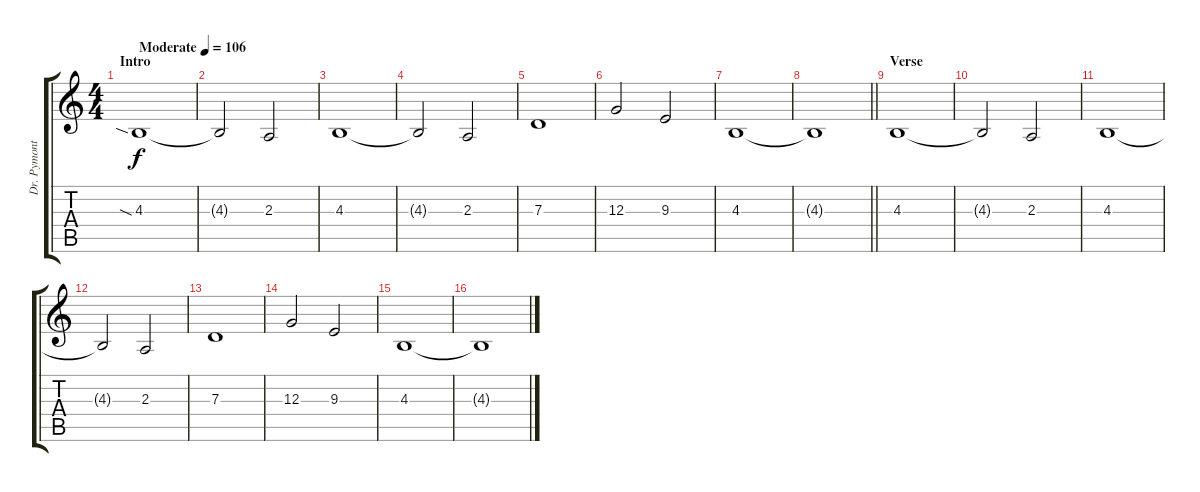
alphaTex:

\track ("Dr. Pymonte" "Dr. Pymont") {instrument stringensemble1}
\staff {score tabs}
\tuning (E4 B3 G3 D3 A2 E2) {hide}
\ts (4 4)
\section ("" "Intro")
\tempo (106 "Moderate")
\clef g2
\ks c
4.3{sia}.1{dy f instrument stringensemble1} |
4.3{t}.2 2.3.2 |
4.3.1 |
4.3{t}.2 2.3.2 |
7.3.1 |
12.3.2 9.3.2 |
4.3.1 |
\barLineRight lightlight
4.3{t}.1 |
\section ("" "Verse")
4.3.1 |
4.3{t}.2 2.3.2 |
4.3.1 |
4.3{t}.2 2.3.2 |
7.3.1 |
12.3.2 9.3.2 |
4.3.1 |
4.3{t}.1
